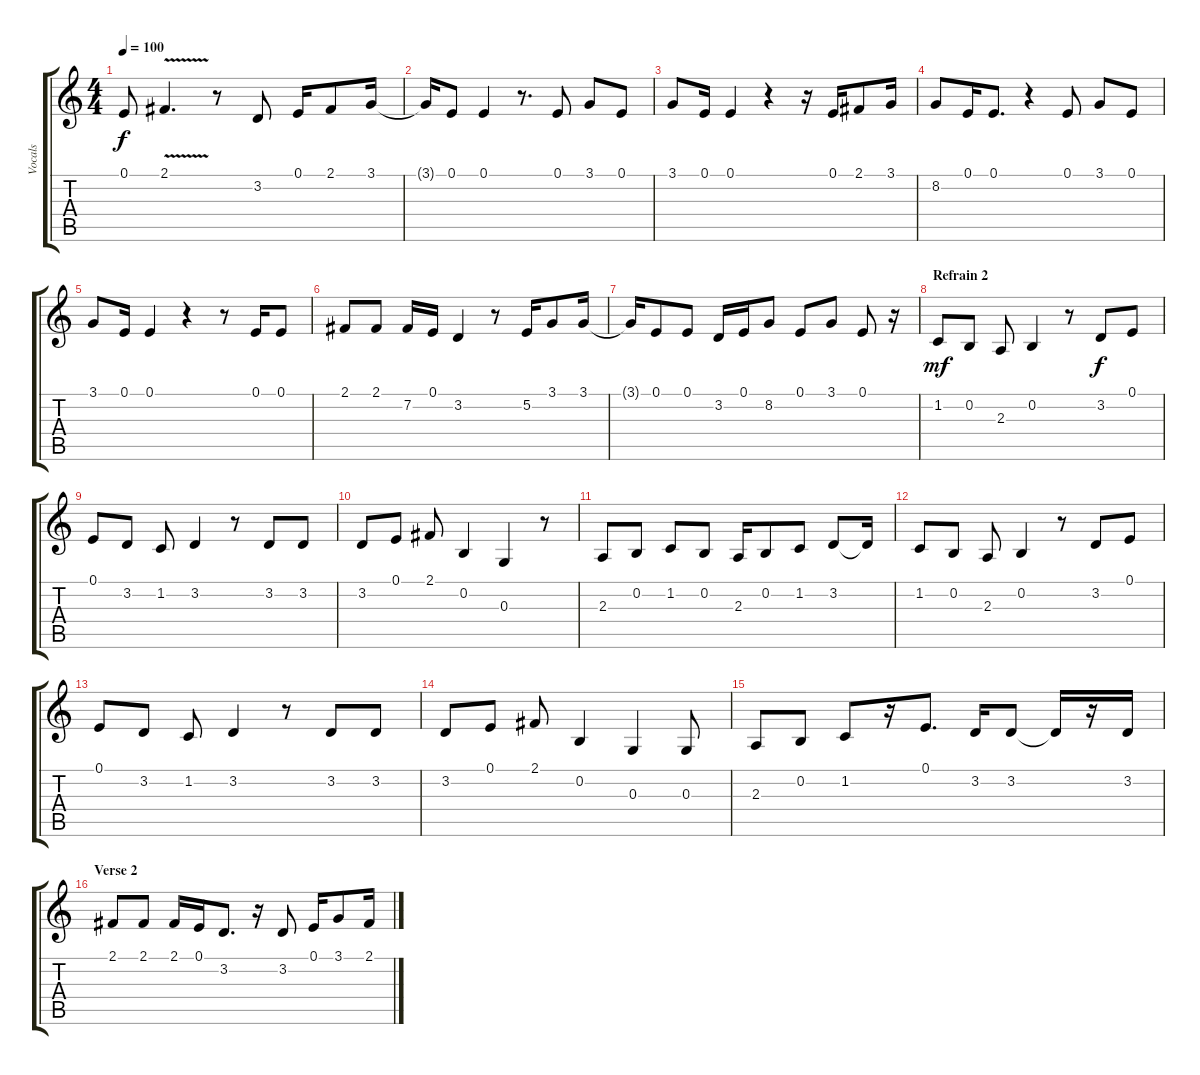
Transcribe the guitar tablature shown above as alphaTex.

\track ("Vocals" "Vocals") {instrument tenorsax}
\staff {score tabs}
\tuning (E4 B3 G3 D3 A2 E2) {hide}
\ts (4 4)
\tempo 100
\clef g2
\ks c
0.1{t}.8{dy f} 2.1{v}.4{d} r.8 3.2.8 0.1.16 2.1.8 3.1.16 |
3.1{t}.16 0.1.8 0.1.4 r.8{d} 0.1.8 3.1.8 0.1.8 |
3.1.8 0.1.16 0.1.4 r.4 r.16 0.1.16 2.1.8 3.1.16 |
8.2.8 0.1.16 0.1.8{d} r.4 0.1.8 3.1.8 0.1.8 |
3.1.8 0.1.16 0.1.4 r.4 r.8 0.1.16 0.1.8 |
2.1.8 2.1.8 7.2.16 0.1.16 3.2.4 r.8 5.2.16 3.1.8 3.1.16 |
3.1{t}.16 0.1.8 0.1.8 3.2.16 0.1.16 8.2.8 0.1.8 3.1.8 0.1.8 r.16 |
\section ("" "Refrain 2")
1.2.8{dy mf} 0.2.8 2.3.8 0.2.4 r.8 3.2.8{dy f} 0.1.8 |
0.1.8 3.2.8 1.2.8 3.2.4 r.8 3.2.8 3.2.8 |
3.2.8 0.1.8 2.1.8 0.2.4 0.3.4 r.8 |
2.3.8 0.2.8 1.2.8 0.2.8 2.3.16 0.2.8 1.2.8 3.2.8 3.2{t}.16 |
1.2.8 0.2.8 2.3.8 0.2.4 r.8 3.2.8 0.1.8 |
0.1.8 3.2.8 1.2.8 3.2.4 r.8 3.2.8 3.2.8 |
3.2.8 0.1.8 2.1.8 0.2.4 0.3.4 0.3.8 |
2.3.8 0.2.8 1.2.8 r.16 0.1.8{d} 3.2.16 3.2.8 3.2{t}.16 r.16 3.2.16 |
\section ("" "Verse 2")
2.1.8 2.1.8 2.1.16 0.1.16 3.2.8{d} r.16 3.2.8 0.1.16 3.1.8 2.1.16
